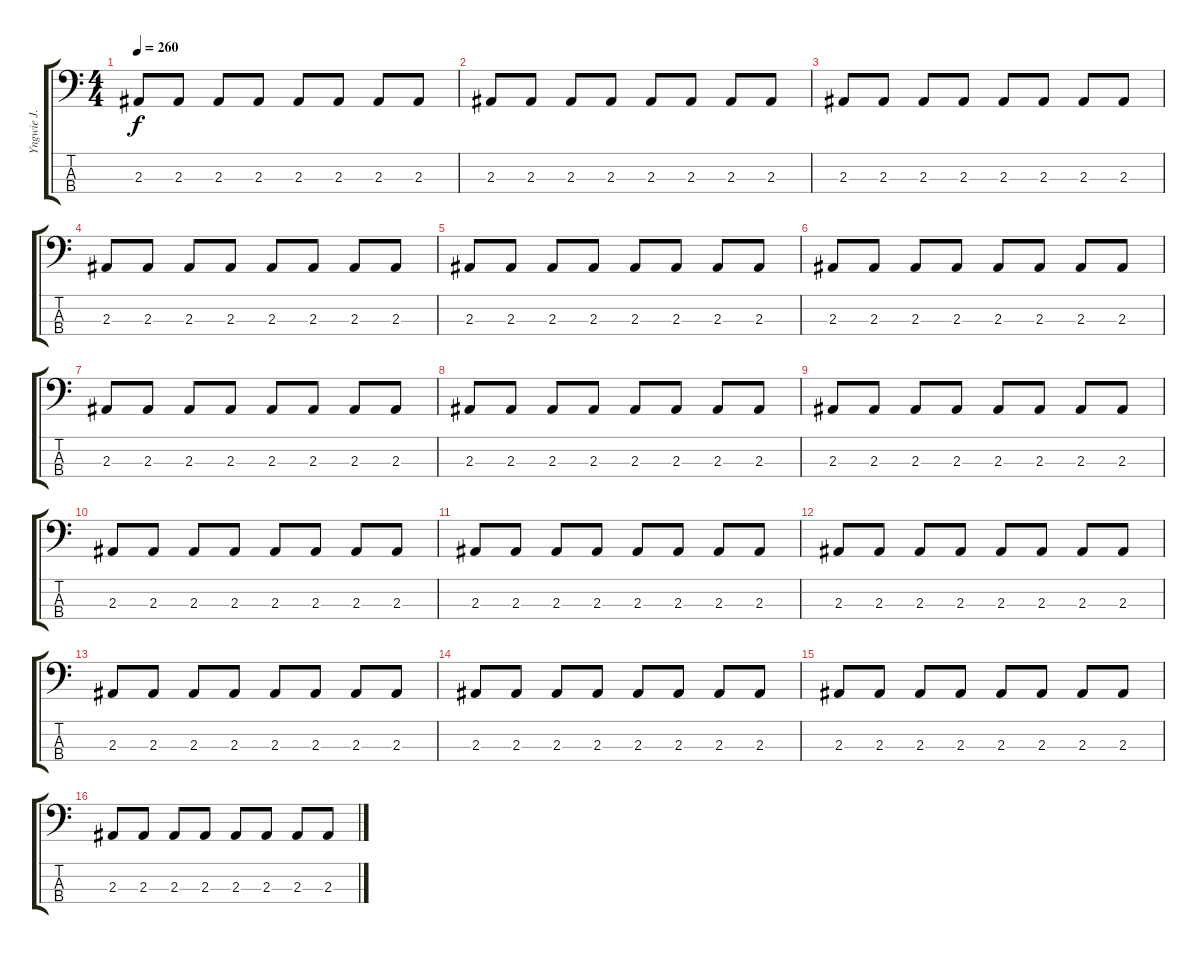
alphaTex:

\track ("Yngwie J. Malmsteen" "Yngwie J. ") {instrument electricbasspick}
\staff {score tabs}
\tuning (Gb2 Db2 Ab1 Eb1) {hide}
\ts (4 4)
\tempo 260
\clef f4
\ks c
2.3.8{dy f} 2.3.8 2.3.8 2.3.8 2.3.8 2.3.8 2.3.8 2.3.8 |
2.3.8 2.3.8 2.3.8 2.3.8 2.3.8 2.3.8 2.3.8 2.3.8 |
2.3.8 2.3.8 2.3.8 2.3.8 2.3.8 2.3.8 2.3.8 2.3.8 |
2.3.8 2.3.8 2.3.8 2.3.8 2.3.8 2.3.8 2.3.8 2.3.8 |
2.3.8 2.3.8 2.3.8 2.3.8 2.3.8 2.3.8 2.3.8 2.3.8 |
2.3.8 2.3.8 2.3.8 2.3.8 2.3.8 2.3.8 2.3.8 2.3.8 |
2.3.8 2.3.8 2.3.8 2.3.8 2.3.8 2.3.8 2.3.8 2.3.8 |
2.3.8 2.3.8 2.3.8 2.3.8 2.3.8 2.3.8 2.3.8 2.3.8 |
2.3.8 2.3.8 2.3.8 2.3.8 2.3.8 2.3.8 2.3.8 2.3.8 |
2.3.8 2.3.8 2.3.8 2.3.8 2.3.8 2.3.8 2.3.8 2.3.8 |
2.3.8 2.3.8 2.3.8 2.3.8 2.3.8 2.3.8 2.3.8 2.3.8 |
2.3.8 2.3.8 2.3.8 2.3.8 2.3.8 2.3.8 2.3.8 2.3.8 |
2.3.8 2.3.8 2.3.8 2.3.8 2.3.8 2.3.8 2.3.8 2.3.8 |
2.3.8 2.3.8 2.3.8 2.3.8 2.3.8 2.3.8 2.3.8 2.3.8 |
2.3.8 2.3.8 2.3.8 2.3.8 2.3.8 2.3.8 2.3.8 2.3.8 |
2.3.8 2.3.8 2.3.8 2.3.8 2.3.8 2.3.8 2.3.8 2.3.8
